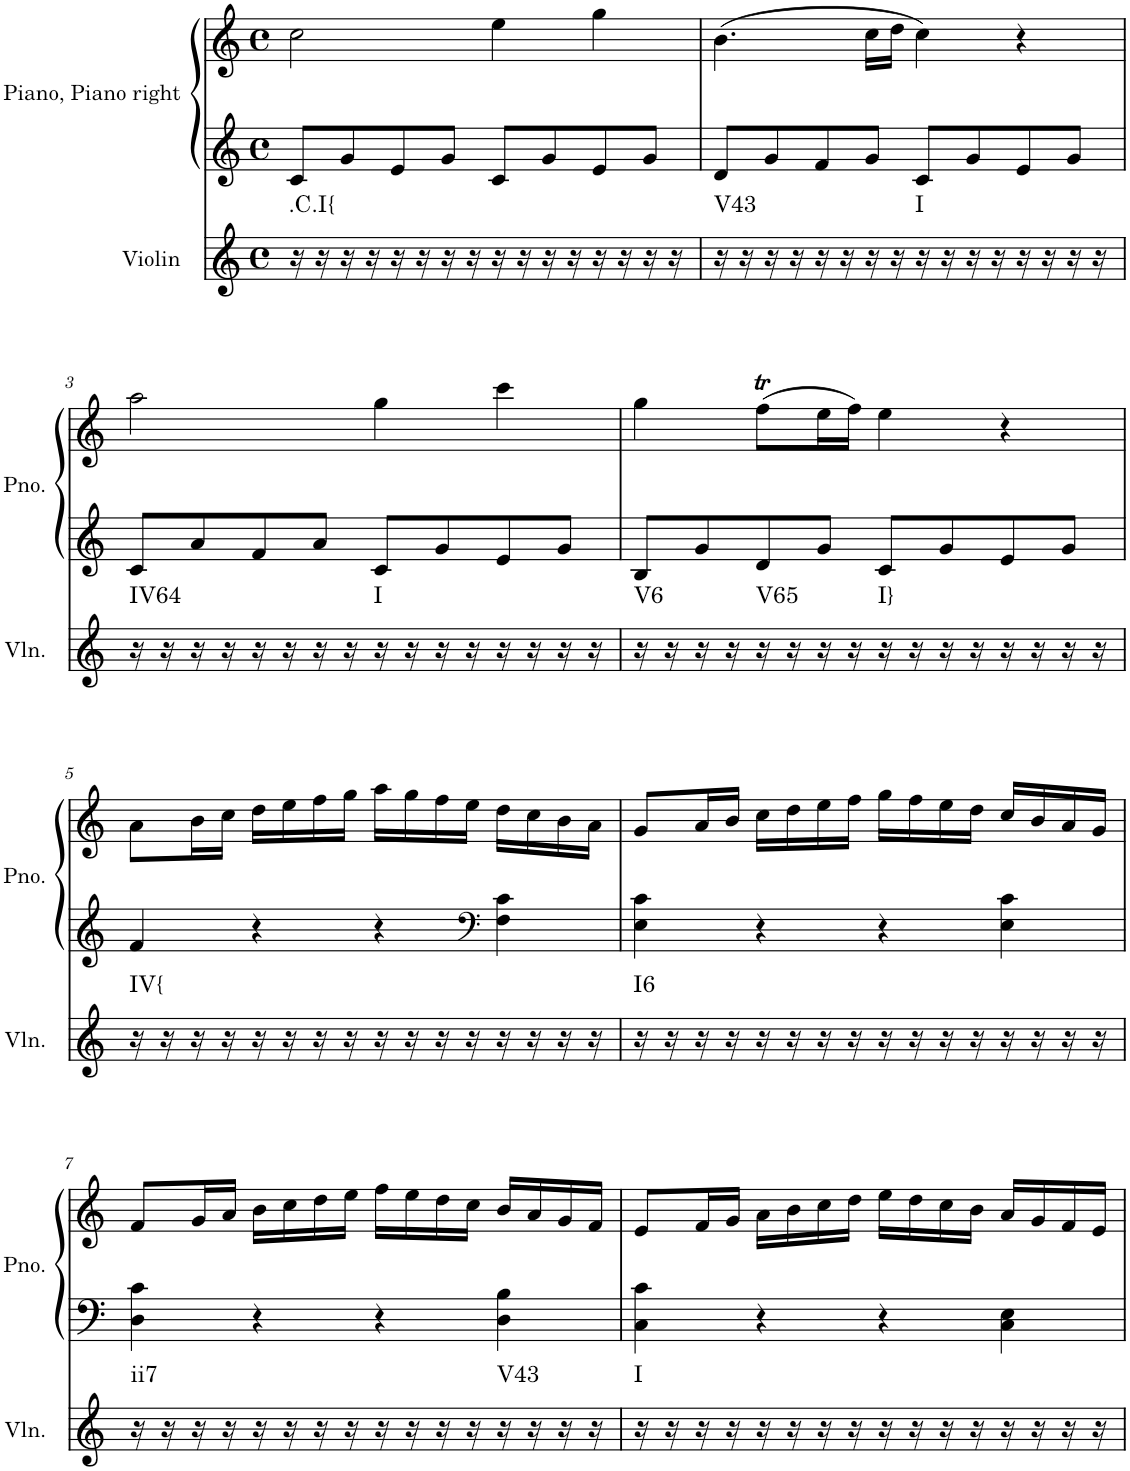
**kern	**harte	**kern	**kern
*part2	*part2	*part1	*part1
*staff3	*	*staff2	*staff1
*I"Violin	*	*I"Piano, Piano right	*
*I'Vln.	*	*I'Pno.	*
*clefG2	*	*clefG2	*clefG2
*k[]	*	*k[]	*k[]
*M4/4	*	*M4/4	*M4/4
*met(c)	*	*met(c)	*met(c)
=1	=1	=1	=1
!	!LO:H:kt=.C.I{	!	!
16r	N	8c/L	2cc\
16r	.	.	.
16r	.	8g/	.
16r	.	.	.
16r	.	8e/	.
16r	.	.	.
16r	.	8g/J	.
16r	.	.	.
16r	.	8c/L	4ee\
16r	.	.	.
16r	.	8g/	.
16r	.	.	.
16r	.	8e/	4gg\
16r	.	.	.
16r	.	8g/J	.
16r	.	.	.
=2	=2	=2	=2
!	!LO:H:kt=V43	!	!
16r	N	8d/L	(4.b\
16r	.	.	.
16r	.	8g/	.
16r	.	.	.
16r	.	8f/	.
16r	.	.	.
16r	.	8g/J	16cc\LL
16r	.	.	16dd\JJ
!	!LO:H:kt=I	!	!
16r	N	8c/L	4cc\)
16r	.	.	.
16r	.	8g/	.
16r	.	.	.
16r	.	8e/	4r
16r	.	.	.
16r	.	8g/J	.
16r	.	.	.
!!LO:LB:g=z
=3	=3	=3	=3
!	!LO:H:kt=IV64	!	!
16r	N	8c/L	2aa\
16r	.	.	.
16r	.	8a/	.
16r	.	.	.
16r	.	8f/	.
16r	.	.	.
16r	.	8a/J	.
16r	.	.	.
!	!LO:H:kt=I	!	!
16r	N	8c/L	4gg\
16r	.	.	.
16r	.	8g/	.
16r	.	.	.
16r	.	8e/	4ccc\
16r	.	.	.
16r	.	8g/J	.
16r	.	.	.
=4	=4	=4	=4
!	!LO:H:kt=V6	!	!
16r	N	8B/L	4gg\
16r	.	.	.
16r	.	8g/	.
16r	.	.	.
!	!LO:H:kt=V65	!	!
16r	N	8d/	(8ffT\L
16r	.	.	.
16r	.	8g/J	16ee\L
16r	.	.	16ff\JJ)
!	!LO:H:kt=I}	!	!
16r	N	8c/L	4ee\
16r	.	.	.
16r	.	8g/	.
16r	.	.	.
16r	.	8e/	4r
16r	.	.	.
16r	.	8g/J	.
16r	.	.	.
!!LO:LB:g=z
=5	=5	=5	=5
!	!LO:H:kt=IV{	!	!
16r	N	4f/	8a\L
16r	.	.	.
16r	.	.	16b\L
16r	.	.	16cc\JJ
16r	.	4r	16dd\LL
16r	.	.	16ee\
16r	.	.	16ff\
16r	.	.	16gg\JJ
16r	.	4r	16aa\LL
16r	.	.	16gg\
16r	.	.	16ff\
16r	.	.	16ee\JJ
*	*	*clefF4	*
16r	.	4F\ 4c\	16dd\LL
16r	.	.	16cc\
16r	.	.	16b\
16r	.	.	16a\JJ
=6	=6	=6	=6
!	!LO:H:kt=I6	!	!
16r	N	4E\ 4c\	8g/L
16r	.	.	.
16r	.	.	16a/L
16r	.	.	16b/JJ
16r	.	4r	16cc\LL
16r	.	.	16dd\
16r	.	.	16ee\
16r	.	.	16ff\JJ
16r	.	4r	16gg\LL
16r	.	.	16ff\
16r	.	.	16ee\
16r	.	.	16dd\JJ
16r	.	4E\ 4c\	16cc/LL
16r	.	.	16b/
16r	.	.	16a/
16r	.	.	16g/JJ
!!LO:LB:g=z
=7	=7	=7	=7
!	!LO:H:kt=ii7	!	!
16r	N	4D\ 4c\	8f/L
16r	.	.	.
16r	.	.	16g/L
16r	.	.	16a/JJ
16r	.	4r	16b\LL
16r	.	.	16cc\
16r	.	.	16dd\
16r	.	.	16ee\JJ
16r	.	4r	16ff\LL
16r	.	.	16ee\
16r	.	.	16dd\
16r	.	.	16cc\JJ
!	!LO:H:kt=V43	!	!
16r	N	4D\ 4B\	16b/LL
16r	.	.	16a/
16r	.	.	16g/
16r	.	.	16f/JJ
=8	=8	=8	=8
!	!LO:H:kt=I	!	!
16r	N	4C\ 4c\	8e/L
16r	.	.	.
16r	.	.	16f/L
16r	.	.	16g/JJ
16r	.	4r	16a\LL
16r	.	.	16b\
16r	.	.	16cc\
16r	.	.	16dd\JJ
16r	.	4r	16ee\LL
16r	.	.	16dd\
16r	.	.	16cc\
16r	.	.	16b\JJ
16r	.	4C\ 4E\	16a/LL
16r	.	.	16g/
16r	.	.	16f/
16r	.	.	16e/JJ
=	=	=	=
*-	*-	*-	*-
